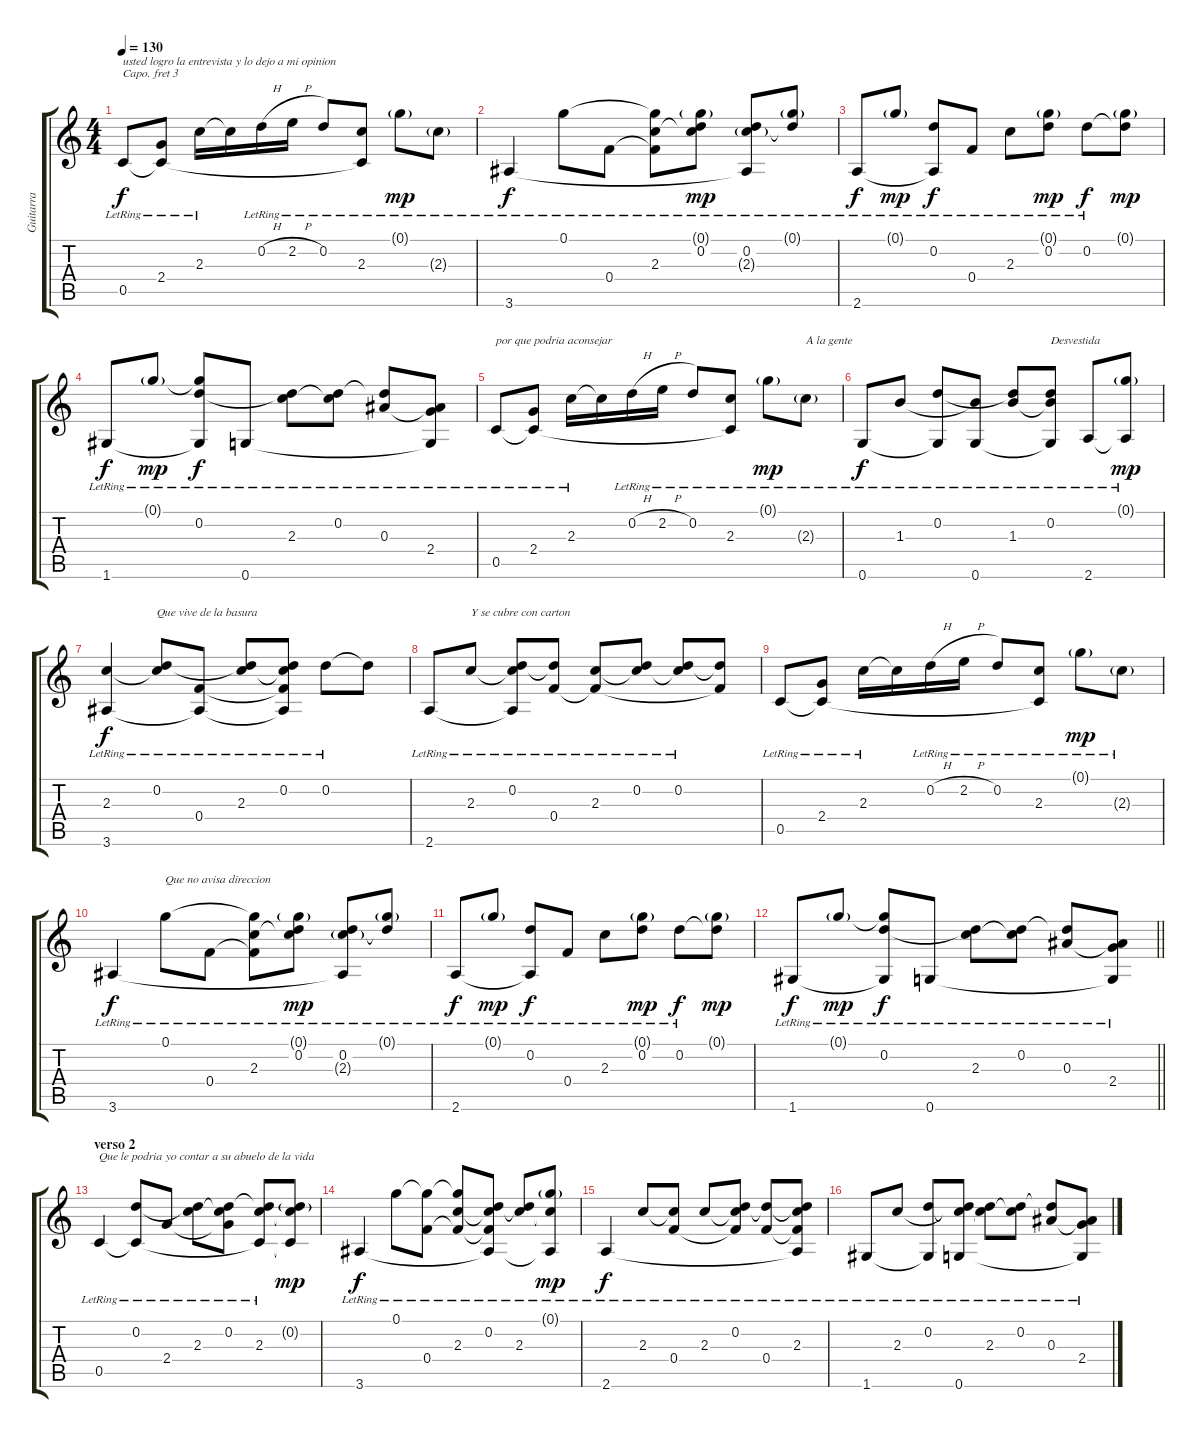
\track ("Guitarra" "Guitarra") {instrument acousticguitarnylon}
\staff {score tabs}
\capo 3
\tuning (E4 B3 G3 D3 A2 E2) {hide}
\ts (4 4)
\tempo 130
\clef g2
\ks c
0.5{lr}.8{txt "usted logro la entrevista y lo dejo a mi opinion" dy f} (2.4{lr} 0.5{t}).8 2.3{lr}.16 2.3{t}.16 0.2{h lr}.16 2.2{h lr}.16 0.2{lr}.8 (2.3{lr} 0.5{t}).8 0.1{g lr}.8{dy mp} 2.3{g lr}.8 |
3.6{lr}.4{dy f} 0.1{lr}.8 0.4{lr}.8 (0.1{t} 2.3{lr} 0.4{t}).8 (0.1{g} 0.2{lr} 2.3{t}).8{dy mp} (0.2 2.3{g lr} 3.6{t}).8 (0.1{g lr} 0.2{t}).8 |
2.6{lr}.8{dy f} 0.1{g lr}.8{dy mp} (0.2{lr} 2.6{t}).8{dy f} 0.4{lr}.8 2.3{lr}.8 (0.1{g} 0.2{lr}).8{dy mp} 0.2{lr}.8{dy f} (0.1{g} 0.2{t}).8{dy mp} |
1.6{lr}.8{dy f} 0.1{g lr}.8{dy mp} (0.1{t} 0.2{lr} 1.6{t}).8{dy f} 0.6{lr}.8 (0.2{t} 2.3{lr}).8 (0.2{lr} 2.3{t}).8 (0.2{t} 0.3{lr}).8 (0.3{t} 2.4{lr} 0.6{t}).8 |
0.5{lr}.8{txt "por que podria aconsejar"} (2.4{lr} 0.5{t}).8 2.3{lr}.16 2.3{t}.16 0.2{h lr}.16 2.2{h lr}.16 0.2{lr}.8 (2.3{lr} 0.5{t}).8 0.1{g lr}.8{dy mp} 2.3{g lr}.8{txt "A la gente"} |
0.6{lr}.8{dy f} 1.3{lr}.8 (0.2{lr} 0.6{t}).8 (1.3{t} 0.6{lr}).8 (0.2{t} 1.3{lr}).8 (0.2{lr} 1.3{t} 0.6{t}).8{txt "Desvestida"} 2.6{lr}.8 (0.1{g lr} 2.6{t}).8{dy mp} |
(2.3{lr} 3.6{lr}).4{dy f} (0.2{lr} 2.3{t}).8{txt "Que vive de la basura"} (0.4{lr} 3.6{t}).8 (0.2{t} 2.3{lr}).8 (0.2{lr} 2.3{t} 0.4{t} 3.6{t}).8 0.2{lr}.8 0.2{t}.8 |
2.6{lr}.8 2.3{lr}.8{txt "Y se cubre con carton"} (0.2{lr} 2.3{t} 2.6{t}).8 (0.2{t} 0.4{lr}).8 (2.3{lr} 0.4{t}).8 (0.2{lr} 2.3{t}).8 (0.2{lr} 2.3{t}).8 (0.2{t} 0.4{t}).8 |
0.5{lr}.8 (2.4{lr} 0.5{t}).8 2.3{lr}.16 2.3{t}.16 0.2{h lr}.16 2.2{h lr}.16 0.2{lr}.8 (2.3{lr} 0.5{t}).8 0.1{g lr}.8{dy mp} 2.3{g lr}.8 |
3.6{lr}.4{dy f} 0.1{lr}.8{txt "Que no avisa direccion"} 0.4{lr}.8 (0.1{t} 2.3{lr} 0.4{t}).8 (0.1{g} 0.2{lr} 2.3{t}).8{dy mp} (0.2 2.3{g lr} 3.6{t}).8 (0.1{g lr} 0.2{t}).8 |
2.6{lr}.8{dy f} 0.1{g lr}.8{dy mp} (0.2{lr} 2.6{t}).8{dy f} 0.4{lr}.8 2.3{lr}.8 (0.1{g} 0.2{lr}).8{dy mp} 0.2{lr}.8{dy f} (0.1{g} 0.2{t}).8{dy mp} |
\barLineRight lightlight
1.6{lr}.8{dy f} 0.1{g lr}.8{dy mp} (0.1{t} 0.2{lr} 1.6{t}).8{dy f} 0.6{lr}.8 (0.2{t} 2.3{lr}).8 (0.2{lr} 2.3{t}).8 (0.2{t} 0.3{lr}).8 (0.3{t} 2.4{lr} 0.6{t}).8 |
\section ("" "verso 2")
0.5{lr}.4{txt "Que le podria yo contar a su abuelo de la vida"} (0.2{lr} 0.5{t}).8 2.4{lr}.8 (0.2{t} 2.3{lr}).8 (0.2{lr} 2.3{t} 2.4{t}).8 (0.2{t} 2.3{lr} 0.5{t}).8 (0.2{g} 2.3{t} 0.5{t}).8{dy mp} |
3.6{lr}.4{dy f} 0.1{lr}.8 (0.1{t} 0.4{lr}).8 (0.1{t} 2.3{lr} 0.4{t}).8 (0.2{lr} 2.3{t} 0.4{t} 3.6{t}).8 (0.2{t} 2.3{lr}).8 (0.1{g lr} 2.3{t} 3.6{t}).8{dy mp} |
2.6{lr}.4{dy f} 2.3{lr}.8 (2.3{t} 0.4{lr}).8 2.3{lr}.8 (0.2{lr} 2.3{t} 0.4{t}).8 (0.2{t} 0.4{lr}).8 (0.2{t} 2.3{lr} 0.4{t} 2.6{t}).8 |
1.6{lr}.8 2.3{lr}.8 (0.2{lr} 1.6{t}).8 (0.2{t} 2.3{t} 0.6{lr}).8 (0.2{t} 2.3{lr}).8 (0.2{lr} 2.3{t}).8 (0.2{t} 0.3{lr}).8 (0.3{t} 2.4{lr} 0.6{t}).8
